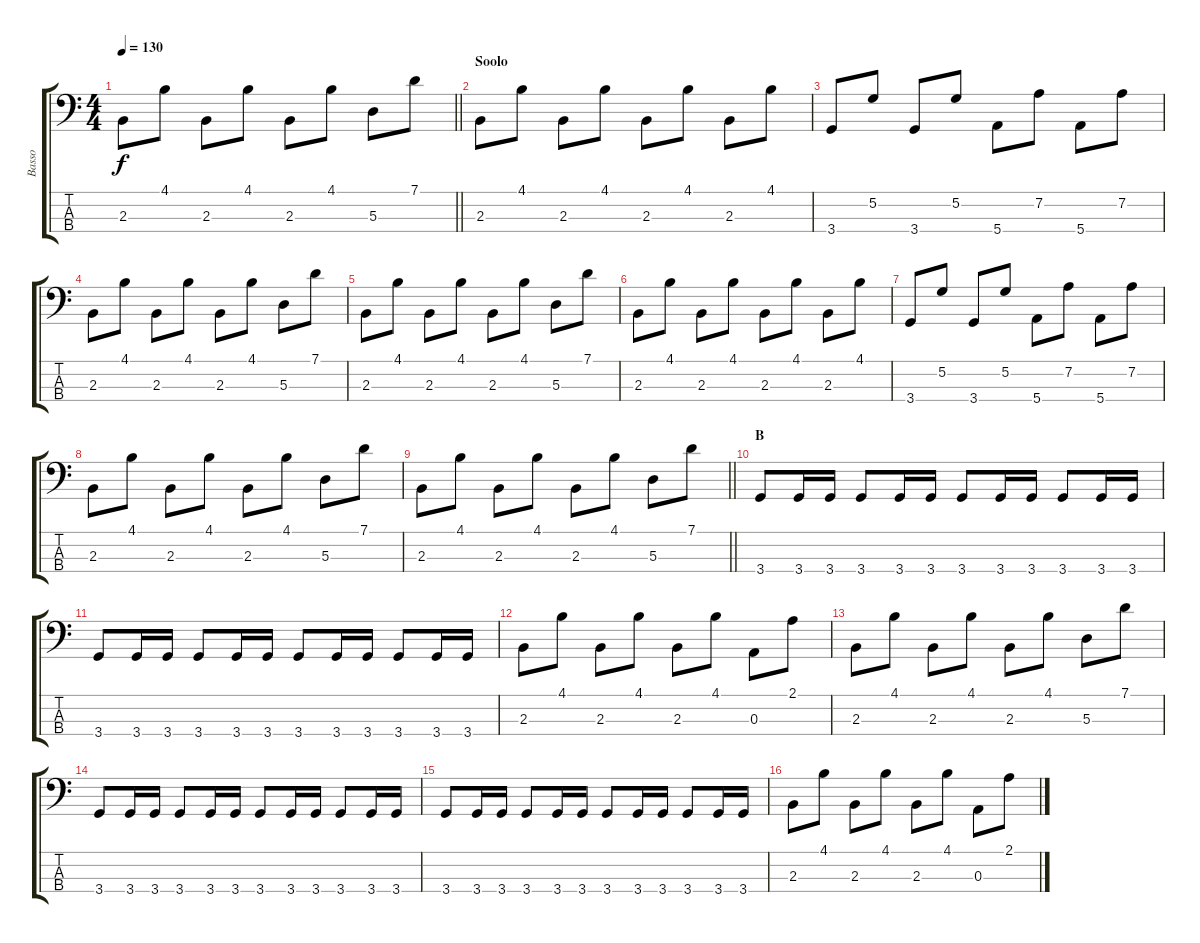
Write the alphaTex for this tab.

\track ("Basso" "Basso") {solo instrument electricbasspick}
\staff {score tabs}
\tuning (G2 D2 A1 E1) {hide}
\ts (4 4)
\tempo 130
\clef f4
\barLineRight lightlight
\ks c
2.3.8{dy f} 4.1.8 2.3.8 4.1.8 2.3.8 4.1.8 5.3.8 7.1.8 |
\section ("" "Soolo")
2.3.8 4.1.8 2.3.8 4.1.8 2.3.8 4.1.8 2.3.8 4.1.8 |
3.4.8 5.2.8 3.4.8 5.2.8 5.4.8 7.2.8 5.4.8 7.2.8 |
2.3.8 4.1.8 2.3.8 4.1.8 2.3.8 4.1.8 5.3.8 7.1.8 |
2.3.8 4.1.8 2.3.8 4.1.8 2.3.8 4.1.8 5.3.8 7.1.8 |
2.3.8 4.1.8 2.3.8 4.1.8 2.3.8 4.1.8 2.3.8 4.1.8 |
3.4.8 5.2.8 3.4.8 5.2.8 5.4.8 7.2.8 5.4.8 7.2.8 |
2.3.8 4.1.8 2.3.8 4.1.8 2.3.8 4.1.8 5.3.8 7.1.8 |
\barLineRight lightlight
2.3.8 4.1.8 2.3.8 4.1.8 2.3.8 4.1.8 5.3.8 7.1.8 |
\section ("" "B")
3.4.8 3.4.16 3.4.16 3.4.8 3.4.16 3.4.16 3.4.8 3.4.16 3.4.16 3.4.8 3.4.16 3.4.16 |
3.4.8 3.4.16 3.4.16 3.4.8 3.4.16 3.4.16 3.4.8 3.4.16 3.4.16 3.4.8 3.4.16 3.4.16 |
2.3.8 4.1.8 2.3.8 4.1.8 2.3.8 4.1.8 0.3.8 2.1.8 |
2.3.8 4.1.8 2.3.8 4.1.8 2.3.8 4.1.8 5.3.8 7.1.8 |
3.4.8 3.4.16 3.4.16 3.4.8 3.4.16 3.4.16 3.4.8 3.4.16 3.4.16 3.4.8 3.4.16 3.4.16 |
3.4.8 3.4.16 3.4.16 3.4.8 3.4.16 3.4.16 3.4.8 3.4.16 3.4.16 3.4.8 3.4.16 3.4.16 |
2.3.8 4.1.8 2.3.8 4.1.8 2.3.8 4.1.8 0.3.8 2.1.8
